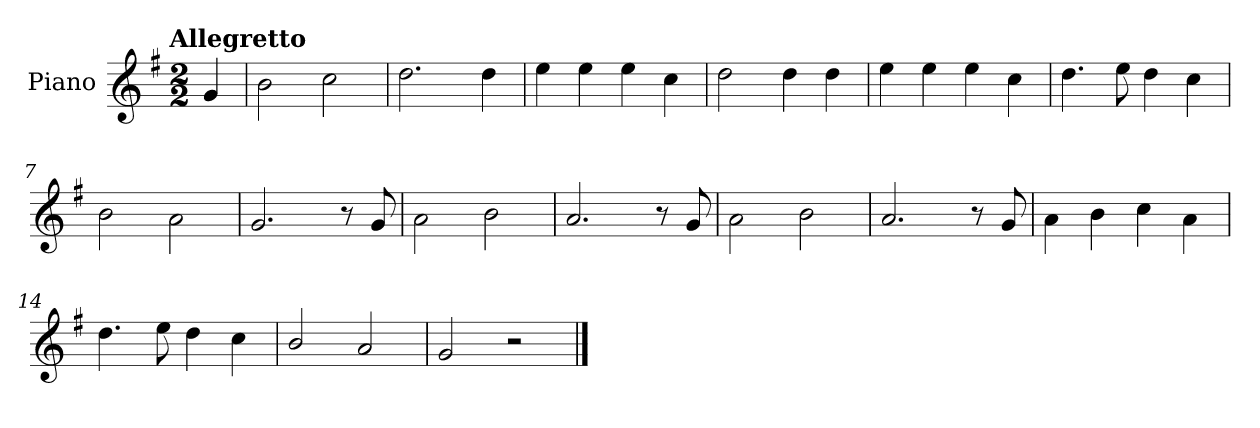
**kern
*part1
*staff1
*I"Piano
*I'Pno.
*clefG2
*k[f#]
!!LO:TX:omd:t=Allegretto
*M2/2
*MM116
=
4g/
=1
2b\
2cc\
=2
2.dd\
4dd\
=3
4ee\
4ee\
4ee\
4cc\
=4
2dd\
4dd\
4dd\
=5
4ee\
4ee\
4ee\
4cc\
=6
4.dd\
8ee\
4dd\
4cc\
=7
2b\
2a\
!!LO:LB:g=z
=8
2.g/
8r
8g/
=9
2a\
2b\
=10
2.a/
8r
8g/
=11
2a\
2b\
=12
2.a/
8r
8g/
=13
4a\
4b\
4cc\
4a\
=14
4.dd\
8ee\
4dd\
4cc\
=15
2b/
2a/
=16
2g/
2r
==
*-
